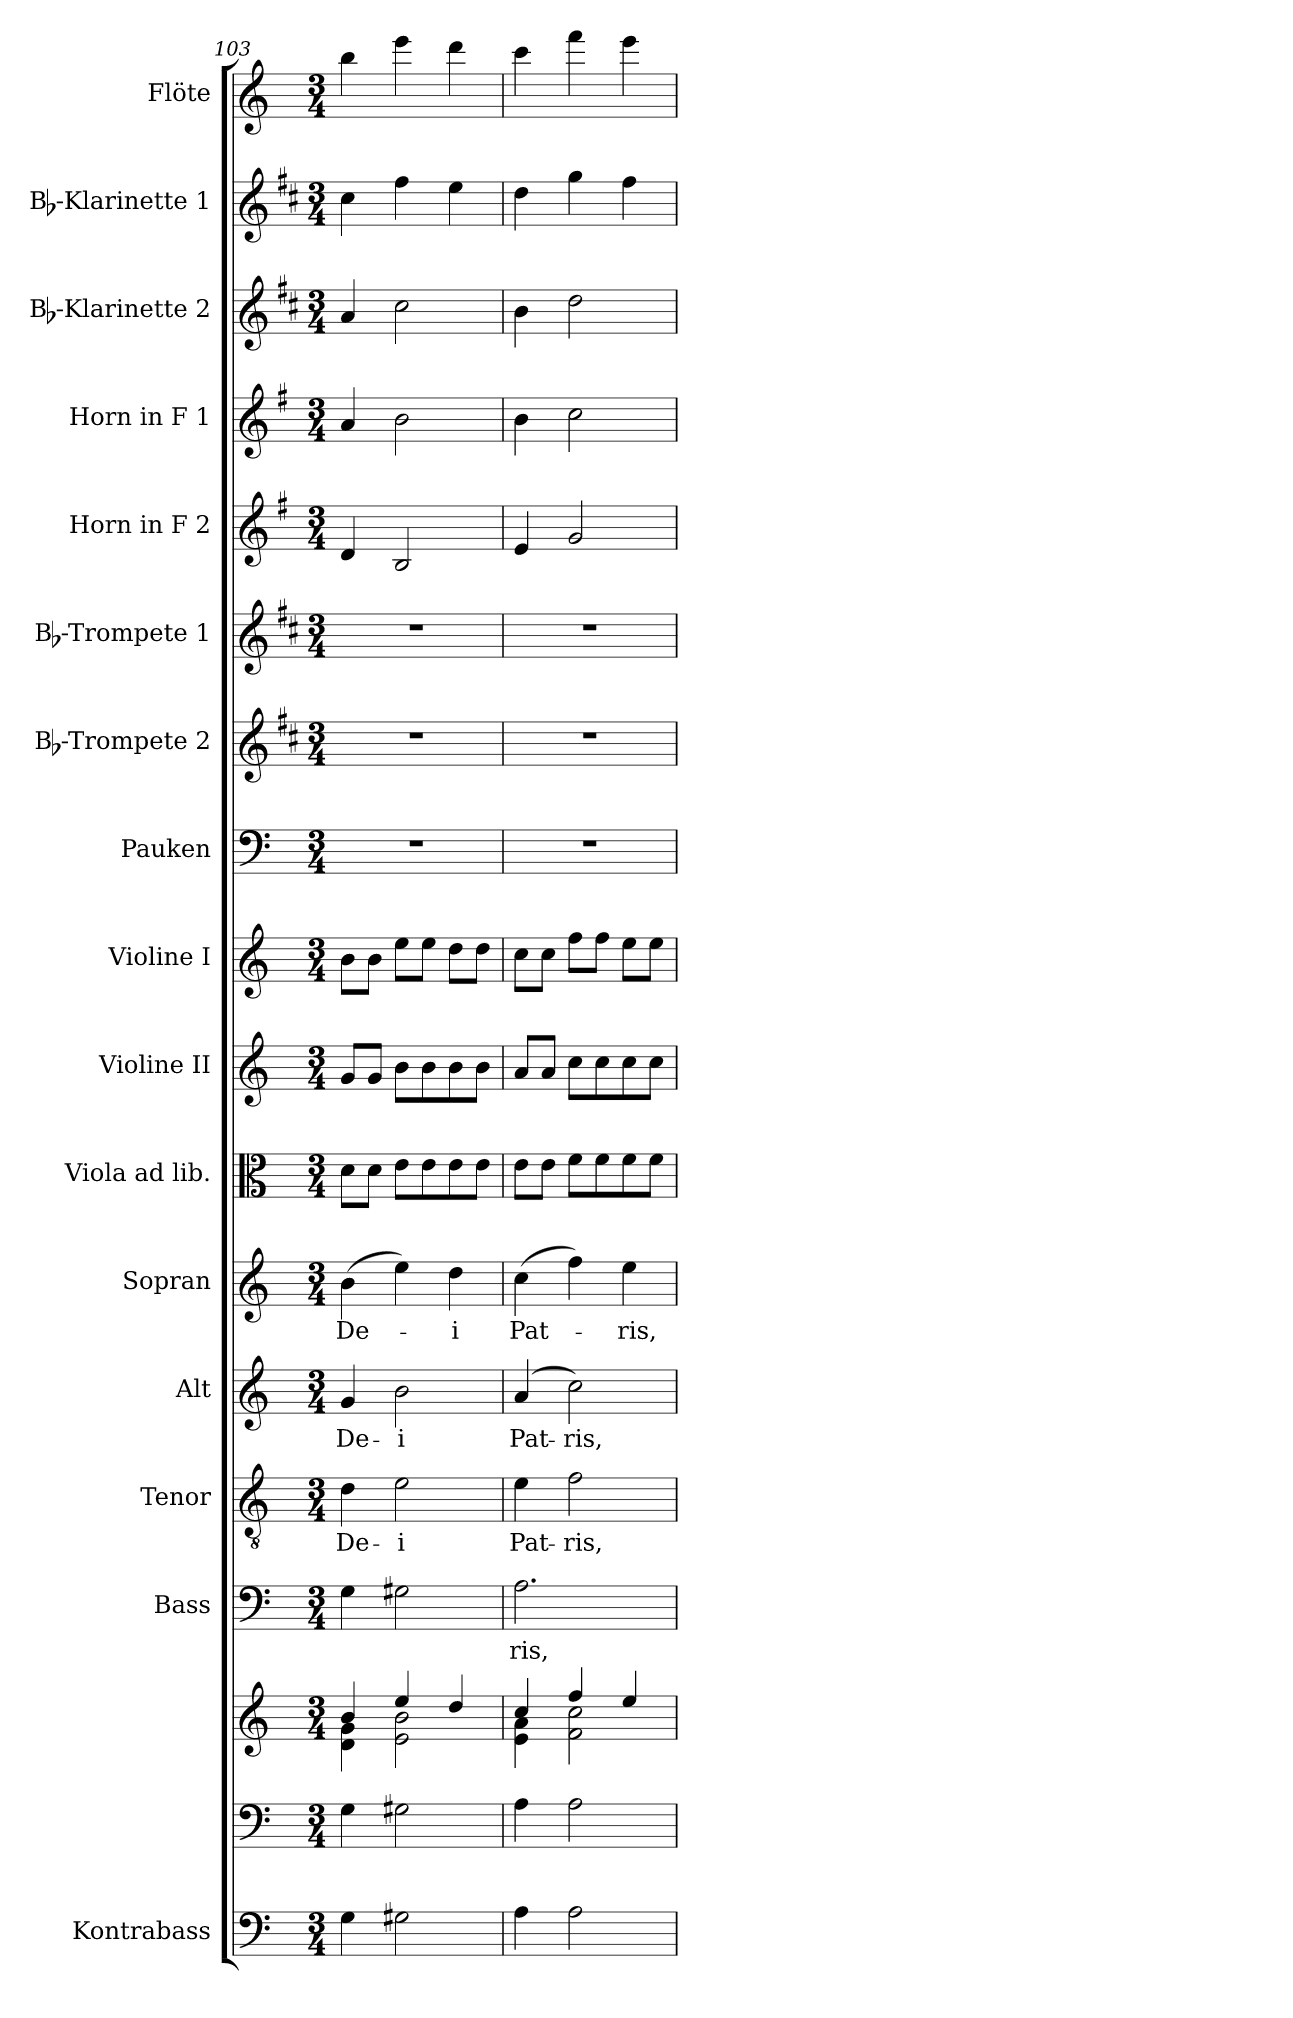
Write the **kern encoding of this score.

**kern	**kern	**kern	**kern	**text	**kern	**text	**kern	**text	**kern	**text	**kern	**kern	**kern	**kern	**kern	**kern	**kern	**kern	**kern	**kern	**kern
*part17	*part16	*part16	*part15	*part15	*part14	*part14	*part13	*part13	*part12	*part12	*part11	*part10	*part9	*part8	*part7	*part6	*part5	*part4	*part3	*part2	*part1
*staff18	*staff17	*staff16	*staff15	*staff15	*staff14	*staff14	*staff13	*staff13	*staff12	*staff12	*staff11	*staff10	*staff9	*staff8	*staff7	*staff6	*staff5	*staff4	*staff3	*staff2	*staff1
*I"Kontrabass	*	*	*I"Bass	*	*I"Tenor	*	*I"Alt	*	*I"Sopran	*	*I"Viola ad lib.	*I"Violine II	*I"Violine I	*I"Pauken	*I"Bb-Trompete 2	*I"Bb-Trompete 1	*I"Horn in F 2	*I"Horn in F 1	*I"Bb-Klarinette 2	*I"Bb-Klarinette 1	*I"Flöte
*I'Kb.	*	*	*I'B.	*	*I'T.	*	*I'A.	*	*I'S.	*	*I'Vla.	*I'Vl. II	*I'Vl. I	*I'Pk.	*I'Bb Trp. 2	*I'Bb Trp. 1	*	*	*I'Bb Kl. 2	*I'Bb Kl. 1	*I'Fl.
!!LO:PB:g=z
*clefF4	*clefF4	*clefG2	*clefF4	*	*clefGv2	*	*clefG2	*	*clefG2	*	*clefC3	*clefG2	*clefG2	*clefF4	*clefG2	*clefG2	*clefG2	*clefG2	*clefG2	*clefG2	*clefG2
*ITrd7c12	*	*	*	*	*	*	*	*	*	*	*	*	*	*	*ITrd1c2	*ITrd1c2	*ITrd4c7	*ITrd4c7	*ITrd1c2	*ITrd1c2	*
*k[]	*k[]	*k[]	*k[]	*	*k[]	*	*k[]	*	*k[]	*	*k[]	*k[]	*k[]	*k[]	*k[]	*k[]	*k[]	*k[]	*k[]	*k[]	*k[]
*C:	*C:	*C:	*C:	*	*C:	*	*C:	*	*C:	*	*C:	*C:	*C:	*C:	*C:	*C:	*C:	*C:	*C:	*C:	*C:
*M3/4	*M3/4	*M3/4	*M3/4	*	*M3/4	*	*M3/4	*	*M3/4	*	*M3/4	*M3/4	*M3/4	*M3/4	*M3/4	*M3/4	*M3/4	*M3/4	*M3/4	*M3/4	*M3/4
=103	=103	=103	=103	=103	=103	=103	=103	=103	=103	=103	=103	=103	=103	=103	=103	=103	=103	=103	=103	=103	=103
*	*	*^	*	*	*	*	*	*	*	*	*	*	*	*	*	*	*	*	*	*	*
!	!	!	!	!	!	!	!LO:LY:b	!	!LO:LY:b	!	!LO:LY:b	!	!	!	!	!	!	!	!	!	!	!
4GG\	4G\	4b/	4d\ 4g\	4G\	.	4d\	De-	4g/	De-	(>4b\	De-	8d\L	8g/L	8b\L	2.r	2.r	2.r	4G/	4d/	4g/	4b\	4bb\
.	.	.	.	.	.	.	.	.	.	.	.	8d\J	8g/J	8b\J	.	.	.	.	.	.	.	.
!	!	!	!	!	!	!	!LO:LY:b	!	!LO:LY:b	!	!	!	!	!	!	!	!	!	!	!	!	!
2GG#X\	2G#X\	4ee/	2e\ 2b\	2G#X\	.	2e\	-i	2b\	-i	4ee\)	.	8e\L	8b\L	8ee\L	.	.	.	2E/	2e\	2b\	4ee\	4eee\
.	.	.	.	.	.	.	.	.	.	.	.	8e\	8b\	8ee\J	.	.	.	.	.	.	.	.
!	!	!	!	!	!	!	!	!	!	!	!LO:LY:b	!	!	!	!	!	!	!	!	!	!	!
.	.	4dd/	.	.	.	.	.	.	.	4dd\	-i	8e\	8b\	8dd\L	.	.	.	.	.	.	4dd\	4ddd\
.	.	.	.	.	.	.	.	.	.	.	.	8e\J	8b\J	8dd\J	.	.	.	.	.	.	.	.
=104	=104	=104	=104	=104	=104	=104	=104	=104	=104	=104	=104	=104	=104	=104	=104	=104	=104	=104	=104	=104	=104	=104
!	!	!	!	!	!LO:LY:b	!	!LO:LY:b	!	!LO:LY:b	!	!LO:LY:b	!	!	!	!	!	!	!	!	!	!	!
4AA\	4A\	4cc/	4e\ 4a\	2.A\	-ris,	4e\	Pat-	(4a/	Pat-	(>4cc\	Pat-	8e\L	8a/L	8cc\L	2.r	2.r	2.r	4A/	4e\	4a\	4cc\	4ccc\
.	.	.	.	.	.	.	.	.	.	.	.	8e\J	8a/J	8cc\J	.	.	.	.	.	.	.	.
!	!	!	!	!	!	!	!LO:LY:b	!	!LO:LY:b	!	!	!	!	!	!	!	!	!	!	!	!	!
2AA\	2A\	4ff/	2f\ 2cc\	.	.	2f\	-ris,	2cc\)	-ris,	4ff\)	.	8f\L	8cc\L	8ff\L	.	.	.	2c/	2f\	2cc\	4ff\	4fff\
.	.	.	.	.	.	.	.	.	.	.	.	8f\	8cc\	8ff\J	.	.	.	.	.	.	.	.
!	!	!	!	!	!	!	!	!	!	!	!LO:LY:b	!	!	!	!	!	!	!	!	!	!	!
.	.	4ee/	.	.	.	.	.	.	.	4ee\	-ris,	8f\	8cc\	8ee\L	.	.	.	.	.	.	4ee\	4eee\
.	.	.	.	.	.	.	.	.	.	.	.	8f\J	8cc\J	8ee\J	.	.	.	.	.	.	.	.
*	*	*v	*v	*	*	*	*	*	*	*	*	*	*	*	*	*	*	*	*	*	*	*
=	=	=	=	=	=	=	=	=	=	=	=	=	=	=	=	=	=	=	=	=	=
*-	*-	*-	*-	*-	*-	*-	*-	*-	*-	*-	*-	*-	*-	*-	*-	*-	*-	*-	*-	*-	*-
